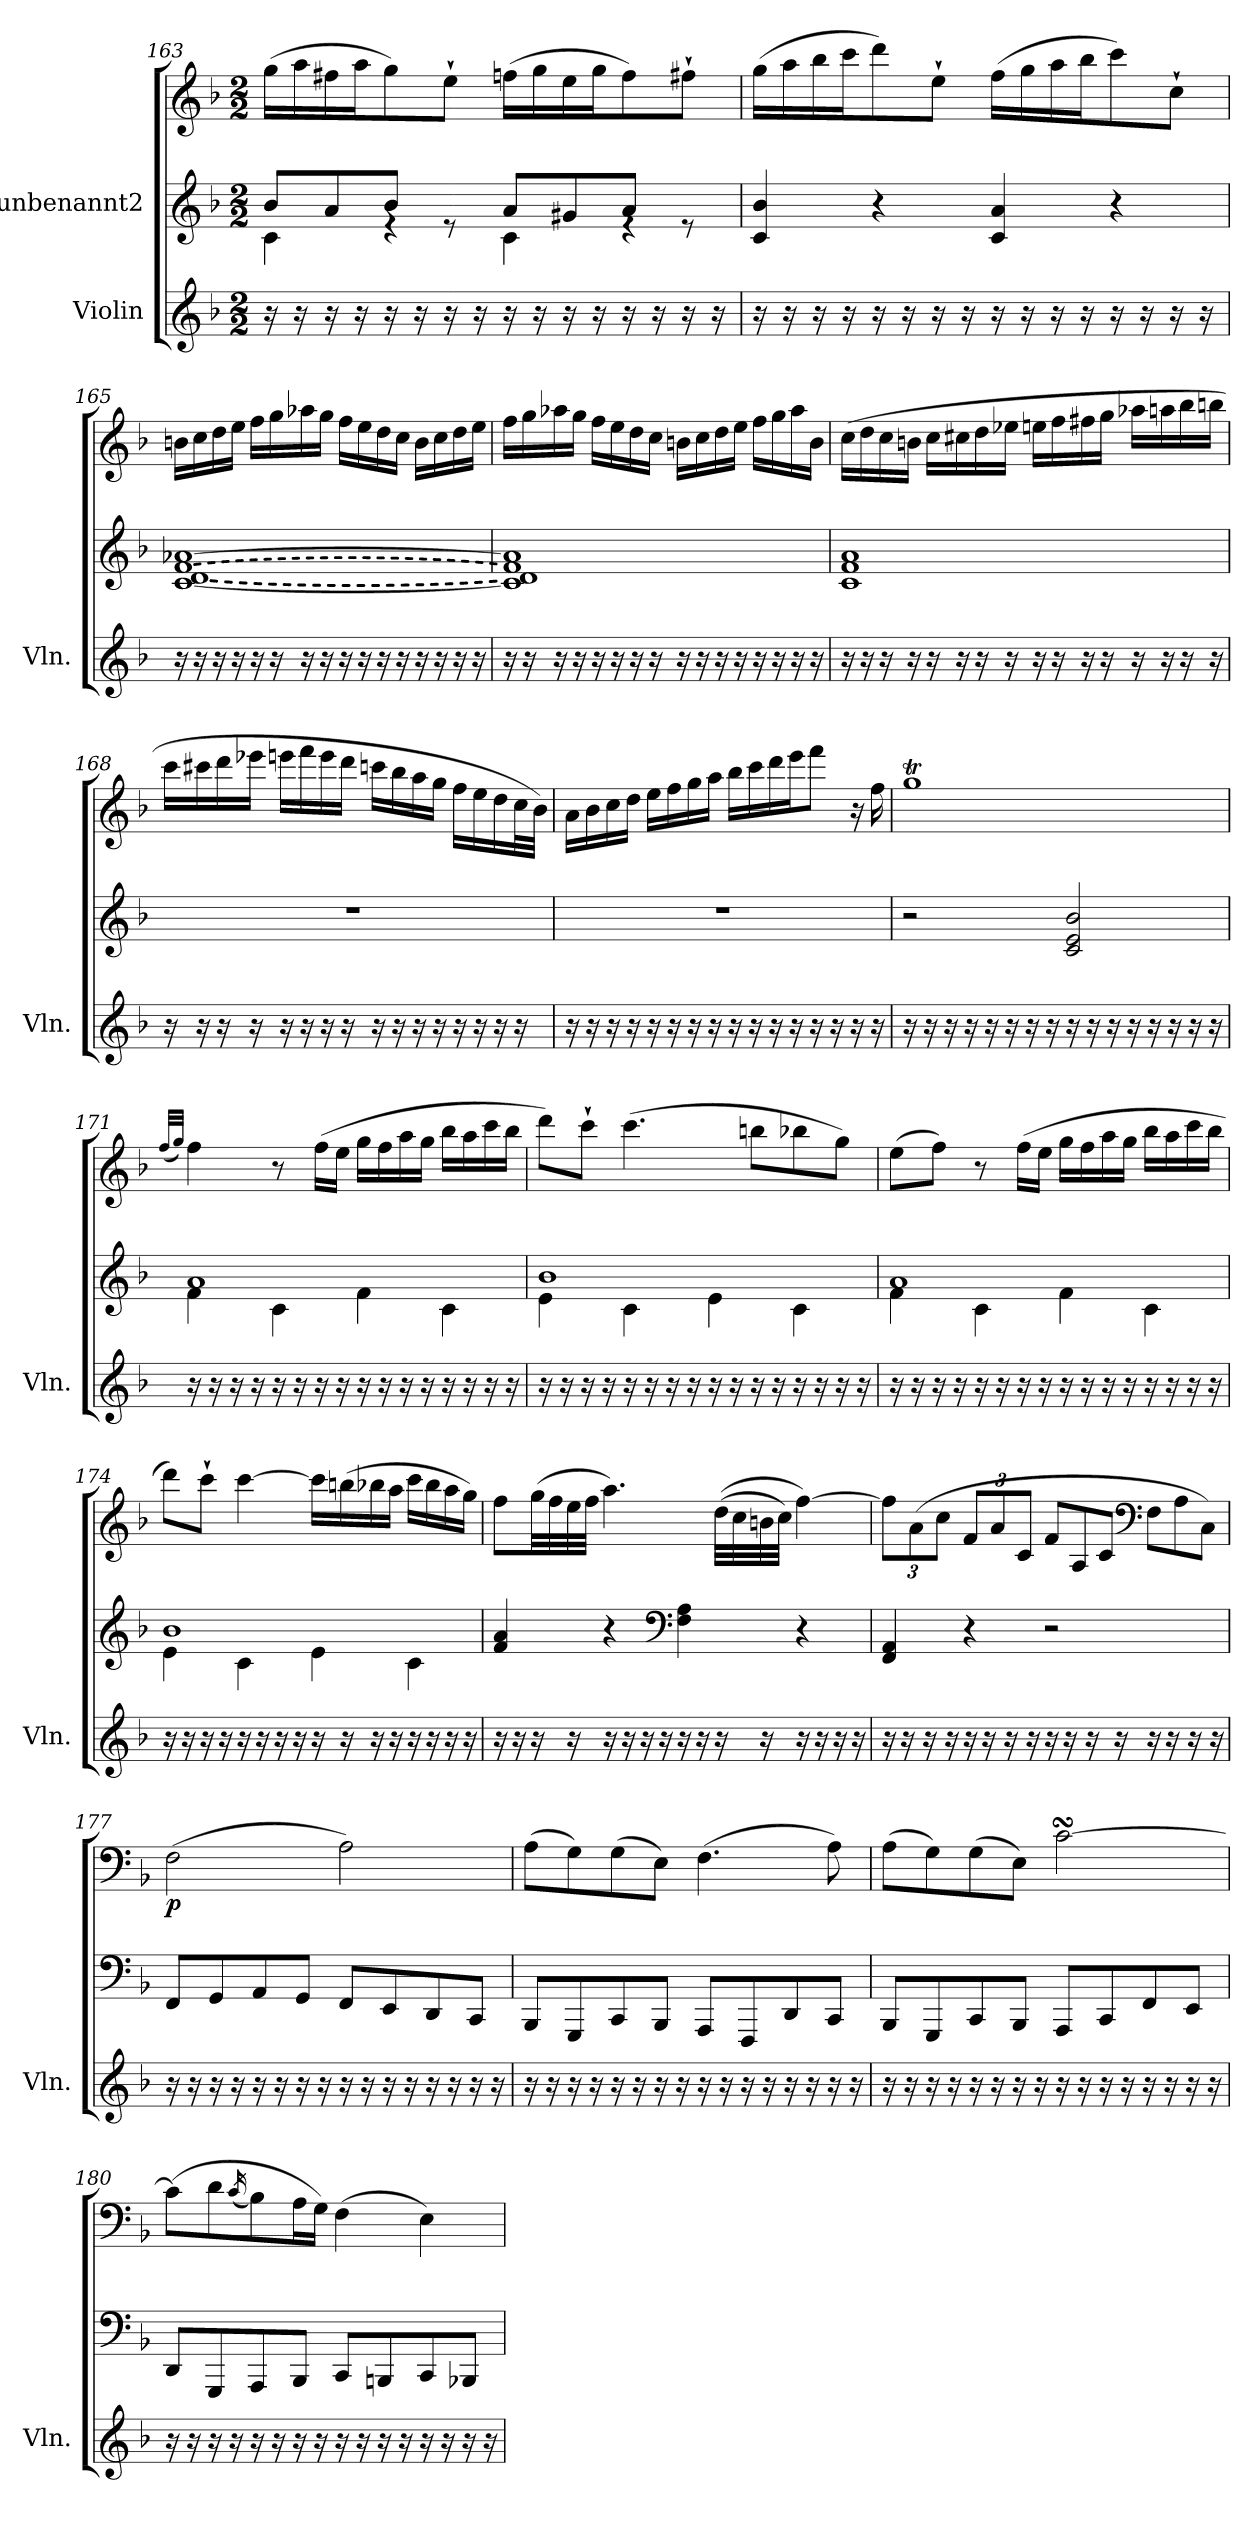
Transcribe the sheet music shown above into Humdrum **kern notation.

**kern	**kern	**kern	**dynam
*part2	*part1	*part1	*part1
*staff3	*staff2	*staff1	*staff1/2
*I"Violin	*I"unbenannt2	*	*
*I'Vln.	*	*	*
!!LO:LB:g=z
*clefG2	*clefG2	*clefG2	*
*k[b-]	*k[b-]	*k[b-]	*
*M2/2	*M2/2	*M2/2	*
=163	=163	=163	=163
*	*^	*	*
16r	8b-/L	4c\	(>16gg\LL	.
16r	.	.	16aa\	.
16r	8a/	.	16ff#X\	.
16r	.	.	16aa\J	.
16r	8b-/J	4re	8gg\)	.
16r	.	.	.	.
16r	8re	.	8ee`\J	.
16r	.	.	.	.
16r	8a/L	4c\	(>16ffn\LL	.
16r	.	.	16gg\	.
16r	8g#X/	.	16ee\	.
16r	.	.	16gg\J	.
16r	8a/J	4re	8ff\)	.
16r	.	.	.	.
16r	8re	.	8ff#X`\J	.
16r	.	.	.	.
*	*v	*v	*	*
=164	=164	=164	=164
16r	4c/ 4b-/	(>16gg\LL	.
16r	.	16aa\	.
16r	.	16bb-\	.
16r	.	16ccc\J	.
16r	4r	8ddd\)	.
16r	.	.	.
16r	.	8ee`\J	.
16r	.	.	.
16r	4c/ 4a/	(>16ff\LL	.
16r	.	16gg\	.
16r	.	16aa\	.
16r	.	16bb-\J	.
16r	4r	8ccc\)	.
16r	.	.	.
16r	.	8cc`\J	.
16r	.	.	.
=165	=165	=165	=165
!	!LO:T:n=2:dash	!	!
!	!LO:T:n=3:dash	!	!
16r	[1c [1d [1f [1a-X	16bn\LL	.
16r	.	16cc\	.
16r	.	16dd\	.
16r	.	16ee\JJ	.
16r	.	16ff\LL	.
16r	.	16gg\	.
16r	.	16aa-X\	.
16r	.	16gg\JJ	.
16r	.	16ff\LL	.
16r	.	16ee\	.
16r	.	16dd\	.
16r	.	16cc\JJ	.
16r	.	16b\LL	.
16r	.	16cc\	.
16r	.	16dd\	.
16r	.	16ee\JJ	.
!!LO:PB:g=z
=166	=166	=166	=166
16r	1c] 1d] 1f] 1a-]	16ff\LL	.
16r	.	16gg\	.
16r	.	16aa-X\	.
16r	.	16gg\JJ	.
16r	.	16ff\LL	.
16r	.	16ee\	.
16r	.	16dd\	.
16r	.	16cc\JJ	.
16r	.	16bn\LL	.
16r	.	16cc\	.
16r	.	16dd\	.
16r	.	16ee\JJ	.
16r	.	16ff\LL	.
16r	.	16gg\	.
16r	.	16aa-\	.
16r	.	16b\JJ	.
=167	=167	=167	=167
*	*^	*	*
16r	1a	1c 1f	(>16cc\LL	.
16r	.	.	16dd\	.
16r	.	.	16cc\	.
16r	.	.	16bn\JJ	.
16r	.	.	16cc\LL	.
16r	.	.	16cc#X\	.
16r	.	.	16dd\	.
16r	.	.	16ee-X\JJ	.
16r	.	.	16een\LL	.
16r	.	.	16ff\	.
16r	.	.	16ff#X\	.
16r	.	.	16gg\JJ	.
16r	.	.	16aa-X\LL	.
16r	.	.	16aan\	.
16r	.	.	16bb-\	.
16r	.	.	16bbn\JJ	.
*	*v	*v	*	*
!!LO:LB:g=z
=168	=168	=168	=168
16r	1r	16ccc\LL	.
16r	.	16ccc#X\	.
16r	.	16ddd\	.
16r	.	16eee-X\JJ	.
16r	.	16eeen\LL	.
16r	.	16fff\	.
16r	.	16eee\	.
16r	.	16ddd\JJ	.
16r	.	16cccn\LL	.
16r	.	16bb-\	.
16r	.	16aa\	.
16r	.	16gg\JJ	.
16r	.	16ff\LL	.
16r	.	16ee\	.
16r	.	16dd\	.
16r	.	32cc\L	.
.	.	32b-\JJJ)	.
=169	=169	=169	=169
16r	1r	16a\LL	.
16r	.	16b-\	.
16r	.	16cc\	.
16r	.	16dd\JJ	.
16r	.	16ee\LL	.
16r	.	16ff\	.
16r	.	16gg\	.
16r	.	16aa\JJ	.
16r	.	16bb-\LL	.
16r	.	16ccc\	.
16r	.	16ddd\	.
16r	.	16eee\J	.
16r	.	8fff\J	.
16r	.	.	.
16r	.	16r	.
16r	.	16ff\	.
=170	=170	=170	=170
16r	2r	1ggT	.
16r	.	.	.
16r	.	.	.
16r	.	.	.
16r	.	.	.
16r	.	.	.
16r	.	.	.
16r	.	.	.
16r	2c/ 2e/ 2b-/	.	.
16r	.	.	.
16r	.	.	.
16r	.	.	.
16r	.	.	.
16r	.	.	.
16r	.	.	.
16r	.	.	.
!!LO:LB:g=z
=171	=171	=171	=171
.	.	(<32qff/LLL	.
.	.	32qgg/JJJ)	.
*	*^	*	*
16r	1a	4f\	4ff\	.
16r	.	.	.	.
16r	.	.	.	.
16r	.	.	.	.
16r	.	4c\	8r	.
16r	.	.	.	.
16r	.	.	(>16ff\LL	.
16r	.	.	16ee\JJ	.
16r	.	4f\	16gg\LL	.
16r	.	.	16ff\	.
16r	.	.	16aa\	.
16r	.	.	16gg\JJ	.
16r	.	4c\	16bb-\LL	.
16r	.	.	16aa\	.
16r	.	.	16ccc\	.
16r	.	.	16bb-\JJ	.
=172	=172	=172	=172	=172
16r	1b-	4e\	8ddd\L)	.
16r	.	.	.	.
16r	.	.	8ccc`\J	.
16r	.	.	.	.
16r	.	4c\	(>4.ccc\	.
16r	.	.	.	.
16r	.	.	.	.
16r	.	.	.	.
16r	.	4e\	.	.
16r	.	.	.	.
16r	.	.	8bbn\L	.
16r	.	.	.	.
16r	.	4c\	8bb-X\	.
16r	.	.	.	.
16r	.	.	8gg\J)	.
16r	.	.	.	.
=173	=173	=173	=173	=173
16r	1a	4f\	(>8ee\L	.
16r	.	.	.	.
16r	.	.	8ff\J)	.
16r	.	.	.	.
16r	.	4c\	8r	.
16r	.	.	.	.
16r	.	.	(>16ff\LL	.
16r	.	.	16ee\JJ	.
16r	.	4f\	16gg\LL	.
16r	.	.	16ff\	.
16r	.	.	16aa\	.
16r	.	.	16gg\JJ	.
16r	.	4c\	16bb-\LL	.
16r	.	.	16aa\	.
16r	.	.	16ccc\	.
16r	.	.	16bb-\JJ	.
!!LO:LB:g=z
=174	=174	=174	=174	=174
16r	1b-	4e\	8ddd\L)	.
16r	.	.	.	.
16r	.	.	8ccc`\J	.
16r	.	.	.	.
16r	.	4c\	[4ccc\	.
16r	.	.	.	.
16r	.	.	.	.
16r	.	.	.	.
16r	.	4e\	16ccc\LL]	.
16r	.	.	(>16bbn\	.
16r	.	.	16bb-X\	.
16r	.	.	16aa\JJ	.
16r	.	4c\	16ccc\LL	.
16r	.	.	16bb-\	.
16r	.	.	16aa\	.
16r	.	.	16gg\JJ)	.
*	*v	*v	*	*
=175	=175	=175	=175
16r	4f/ 4a/	8ff\L	.
16r	.	.	.
16r	.	(>32gg\LL	.
.	.	32ff\	.
16r	.	32ee\	.
.	.	32ff\JJJ	.
16r	4r	4.aa\)	.
16r	.	.	.
16r	.	.	.
16r	.	.	.
*	*clefF4	*	*
16r	4F\ 4A\	.	.
16r	.	.	.
16r	.	(>(>32dd\LLL	.
.	.	32cc\	.
16r	.	32bn\	.
.	.	32cc\JJJ)	.
16r	4r	[4ff\)	.
16r	.	.	.
16r	.	.	.
16r	.	.	.
!!LO:PB:g=z
=176	=176	=176	=176
*	*	*Xbrackettup	*
16r	4FF/ 4AA/	12ff\L]	.
16r	.	.	.
.	.	(>12a\	.
16r	.	.	.
.	.	12cc\J	.
16r	.	.	.
16r	4r	12f/L	.
16r	.	.	.
.	.	12a/	.
16r	.	.	.
.	.	12c/J	.
16r	.	.	.
*	*	*Xtuplet	*
16r	2r	12f/L	.
16r	.	.	.
.	.	12A/	.
16r	.	.	.
.	.	12c/J	.
16r	.	.	.
*	*	*clefF4	*
16r	.	12F\L	.
16r	.	.	.
.	.	12A\	.
16r	.	.	.
.	.	12C\J)	.
16r	.	.	.
!!LO:LB:g=z
=177	=177	=177	=177
!	!	!	!LO:DY:b
16r	8FF/L	(>2F\	p
16r	.	.	.
16r	8GG/	.	.
16r	.	.	.
16r	8AA/	.	.
16r	.	.	.
16r	8GG/J	.	.
16r	.	.	.
16r	8FF/L	2A\)	.
16r	.	.	.
16r	8EE/	.	.
16r	.	.	.
16r	8DD/	.	.
16r	.	.	.
16r	8CC/J	.	.
16r	.	.	.
=178	=178	=178	=178
16r	8BBB-/L	(>8A\L	.
16r	.	.	.
16r	8GGG/	8G\)	.
16r	.	.	.
16r	8CC/	(>8G\	.
16r	.	.	.
16r	8BBB-/J	8E\J)	.
16r	.	.	.
16r	8AAA/L	(>4.F\	.
16r	.	.	.
16r	8FFF/	.	.
16r	.	.	.
16r	8DD/	.	.
16r	.	.	.
16r	8CC/J	8A\)	.
16r	.	.	.
=179	=179	=179	=179
16r	8BBB-/L	(>8A\L	.
16r	.	.	.
16r	8GGG/	8G\)	.
16r	.	.	.
16r	8CC/	(>8G\	.
16r	.	.	.
16r	8BBB-/J	8E\J)	.
16r	.	.	.
16r	8AAA/L	[2csSSS\	.
16r	.	.	.
16r	8CC/	.	.
16r	.	.	.
16r	8FF/	.	.
16r	.	.	.
16r	8EE/J	.	.
16r	.	.	.
!!LO:LB:g=z
=180	=180	=180	=180
16r	8DD/L	(>8c\L]	.
16r	.	.	.
16r	8GGG/	8d\	.
16r	.	.	.
.	.	(<16qc/	.
16r	8AAA/	8B-\)	.
16r	.	.	.
16r	8BBB-/J	16A\L	.
16r	.	16G\JJ)	.
16r	8CC/L	(>4F\	.
16r	.	.	.
16r	8BBBn/	.	.
16r	.	.	.
16r	8CC/	4E\)	.
16r	.	.	.
16r	8BBB-X/J	.	.
16r	.	.	.
=	=	=	=
*-	*-	*-	*-
